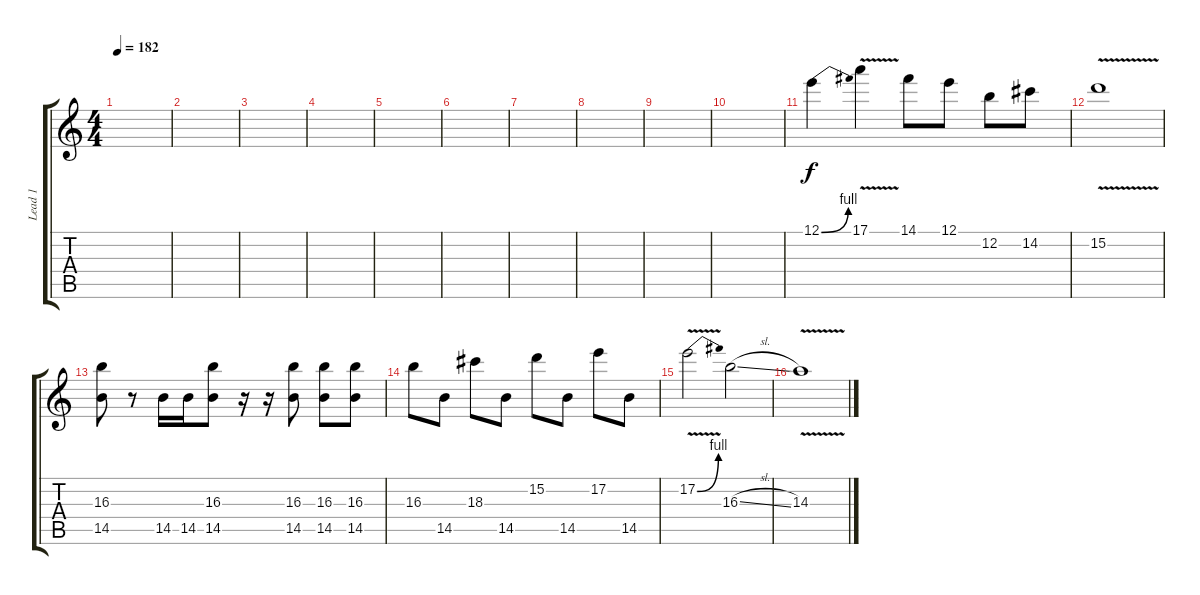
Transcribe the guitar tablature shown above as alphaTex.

\track ("Lead 1" "Lead 1") {instrument distortionguitar}
\staff {score tabs}
\tuning (E4 B3 G3 D3 A2 E2) {hide}
\ts (4 4)
\tempo 182
\clef g2
\ks c
|
|
|
|
|
|
|
|
|
|
12.1{be (bend 0 0 60 4)}.4{volume 13 balance 8} 17.1{v}.4 14.1.8 12.1.8 12.2.8 14.2.8 |
15.2{v}.1 |
(16.3 14.5).8 r.8 14.5.16 14.5.16 (16.3 14.5).8 r.16 r.16 (16.3 14.5).8 (16.3 14.5).8 (16.3 14.5).8 |
16.3.8 14.5.8 18.3.8 14.5.8 15.2.8 14.5.8 17.2.8 14.5.8 |
17.2{be (bend 0 0 60 4) v}.2 16.3{sl}.2 |
14.3{v}.1
